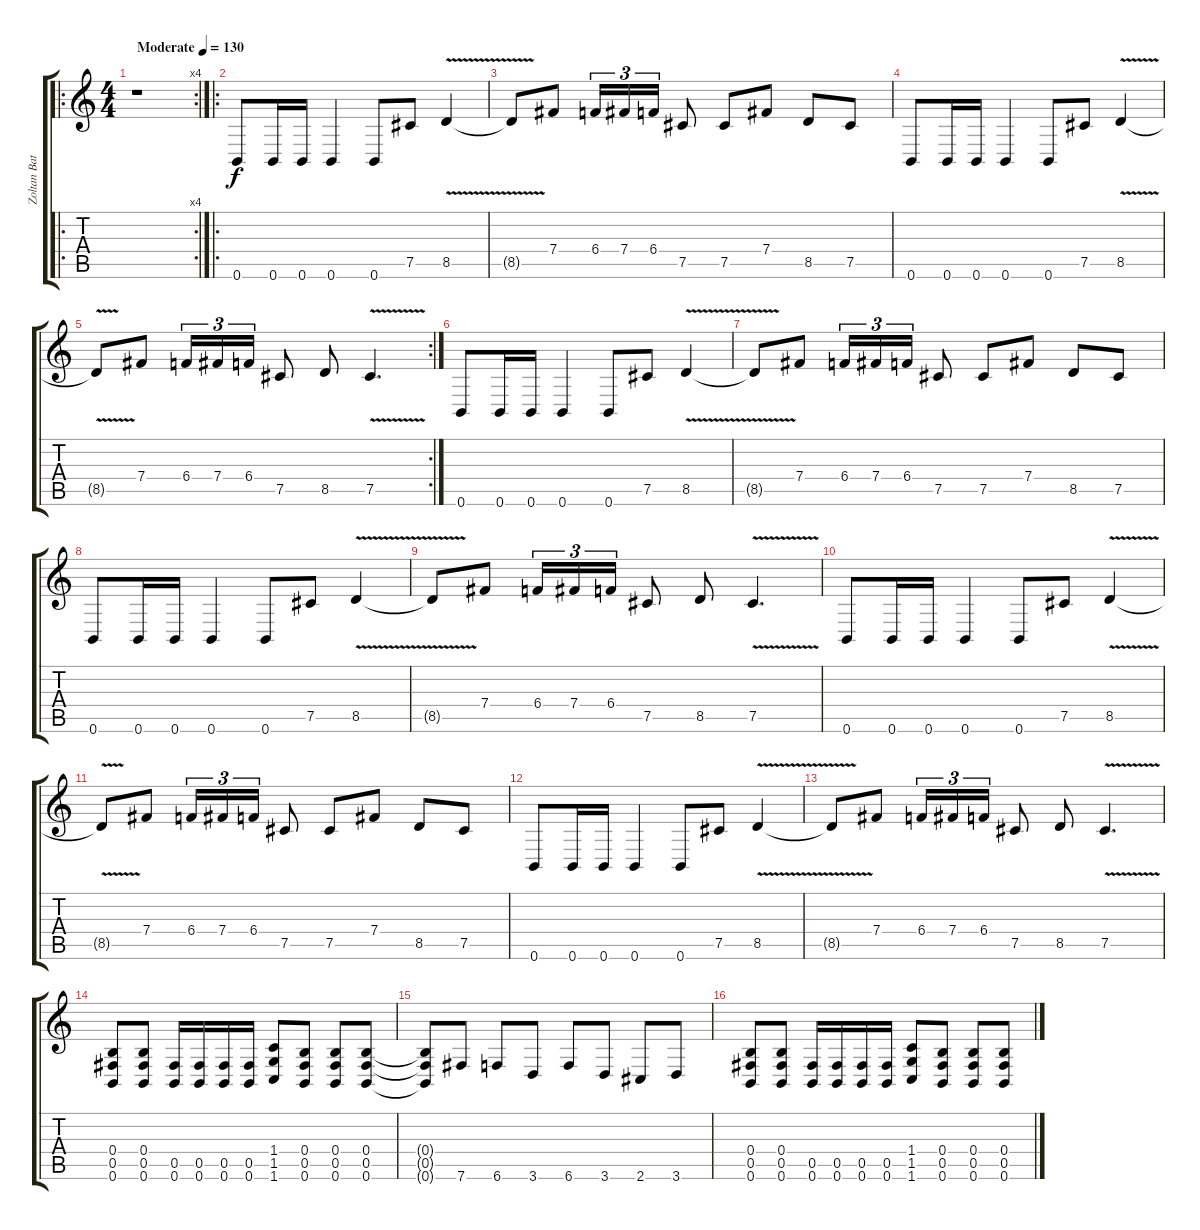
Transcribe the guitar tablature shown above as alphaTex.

\track ("Zoltan Bathory" "Zoltan Bat") {instrument distortionguitar}
\staff {score tabs}
\tuning (Db4 Ab3 E3 B2 Gb2 B1) {hide}
\ro
\rc 4
\ts (4 4)
\tempo (130 "Moderate")
\clef g2
\ks c
r.1{dy f instrument distortionguitar} |
\ro
0.6.8 0.6.16 0.6.16 0.6.4 0.6.8 7.5.8 8.5{v}.4 |
8.5{t}.8 7.4.8 6.4.16{tu (3 2)} 7.4.16{tu (3 2)} 6.4.16{tu (3 2)} 7.5.8 7.5.8 7.4.8 8.5.8 7.5.8 |
0.6.8 0.6.16 0.6.16 0.6.4 0.6.8 7.5.8 8.5{v}.4 |
\rc 2
8.5{t}.8 7.4.8 6.4.16{tu (3 2)} 7.4.16{tu (3 2)} 6.4.16{tu (3 2)} 7.5.8 8.5.8 7.5{v}.4{d} |
0.6.8 0.6.16 0.6.16 0.6.4 0.6.8 7.5.8 8.5{v}.4 |
8.5{t}.8 7.4.8 6.4.16{tu (3 2)} 7.4.16{tu (3 2)} 6.4.16{tu (3 2)} 7.5.8 7.5.8 7.4.8 8.5.8 7.5.8 |
0.6.8 0.6.16 0.6.16 0.6.4 0.6.8 7.5.8 8.5{v}.4 |
8.5{t}.8 7.4.8 6.4.16{tu (3 2)} 7.4.16{tu (3 2)} 6.4.16{tu (3 2)} 7.5.8 8.5.8 7.5{v}.4{d} |
0.6.8 0.6.16 0.6.16 0.6.4 0.6.8 7.5.8 8.5{v}.4 |
8.5{t}.8 7.4.8 6.4.16{tu (3 2)} 7.4.16{tu (3 2)} 6.4.16{tu (3 2)} 7.5.8 7.5.8 7.4.8 8.5.8 7.5.8 |
0.6.8 0.6.16 0.6.16 0.6.4 0.6.8 7.5.8 8.5{v}.4 |
8.5{t}.8 7.4.8 6.4.16{tu (3 2)} 7.4.16{tu (3 2)} 6.4.16{tu (3 2)} 7.5.8 8.5.8 7.5{v}.4{d} |
(0.4 0.5 0.6).8 (0.4 0.5 0.6).8 (0.5 0.6).16 (0.5 0.6).16 (0.5 0.6).16 (0.5 0.6).16 (1.4 1.5 1.6).8 (0.4 0.5 0.6).8 (0.4 0.5 0.6).8 (0.4 0.5 0.6).8 |
(0.4{t} 0.5{t} 0.6{t}).8 7.6.8 6.6.8 3.6.8 6.6.8 3.6.8 2.6.8 3.6.8 |
(0.4 0.5 0.6).8 (0.4 0.5 0.6).8 (0.5 0.6).16 (0.5 0.6).16 (0.5 0.6).16 (0.5 0.6).16 (1.4 1.5 1.6).8 (0.4 0.5 0.6).8 (0.4 0.5 0.6).8 (0.4 0.5 0.6).8
